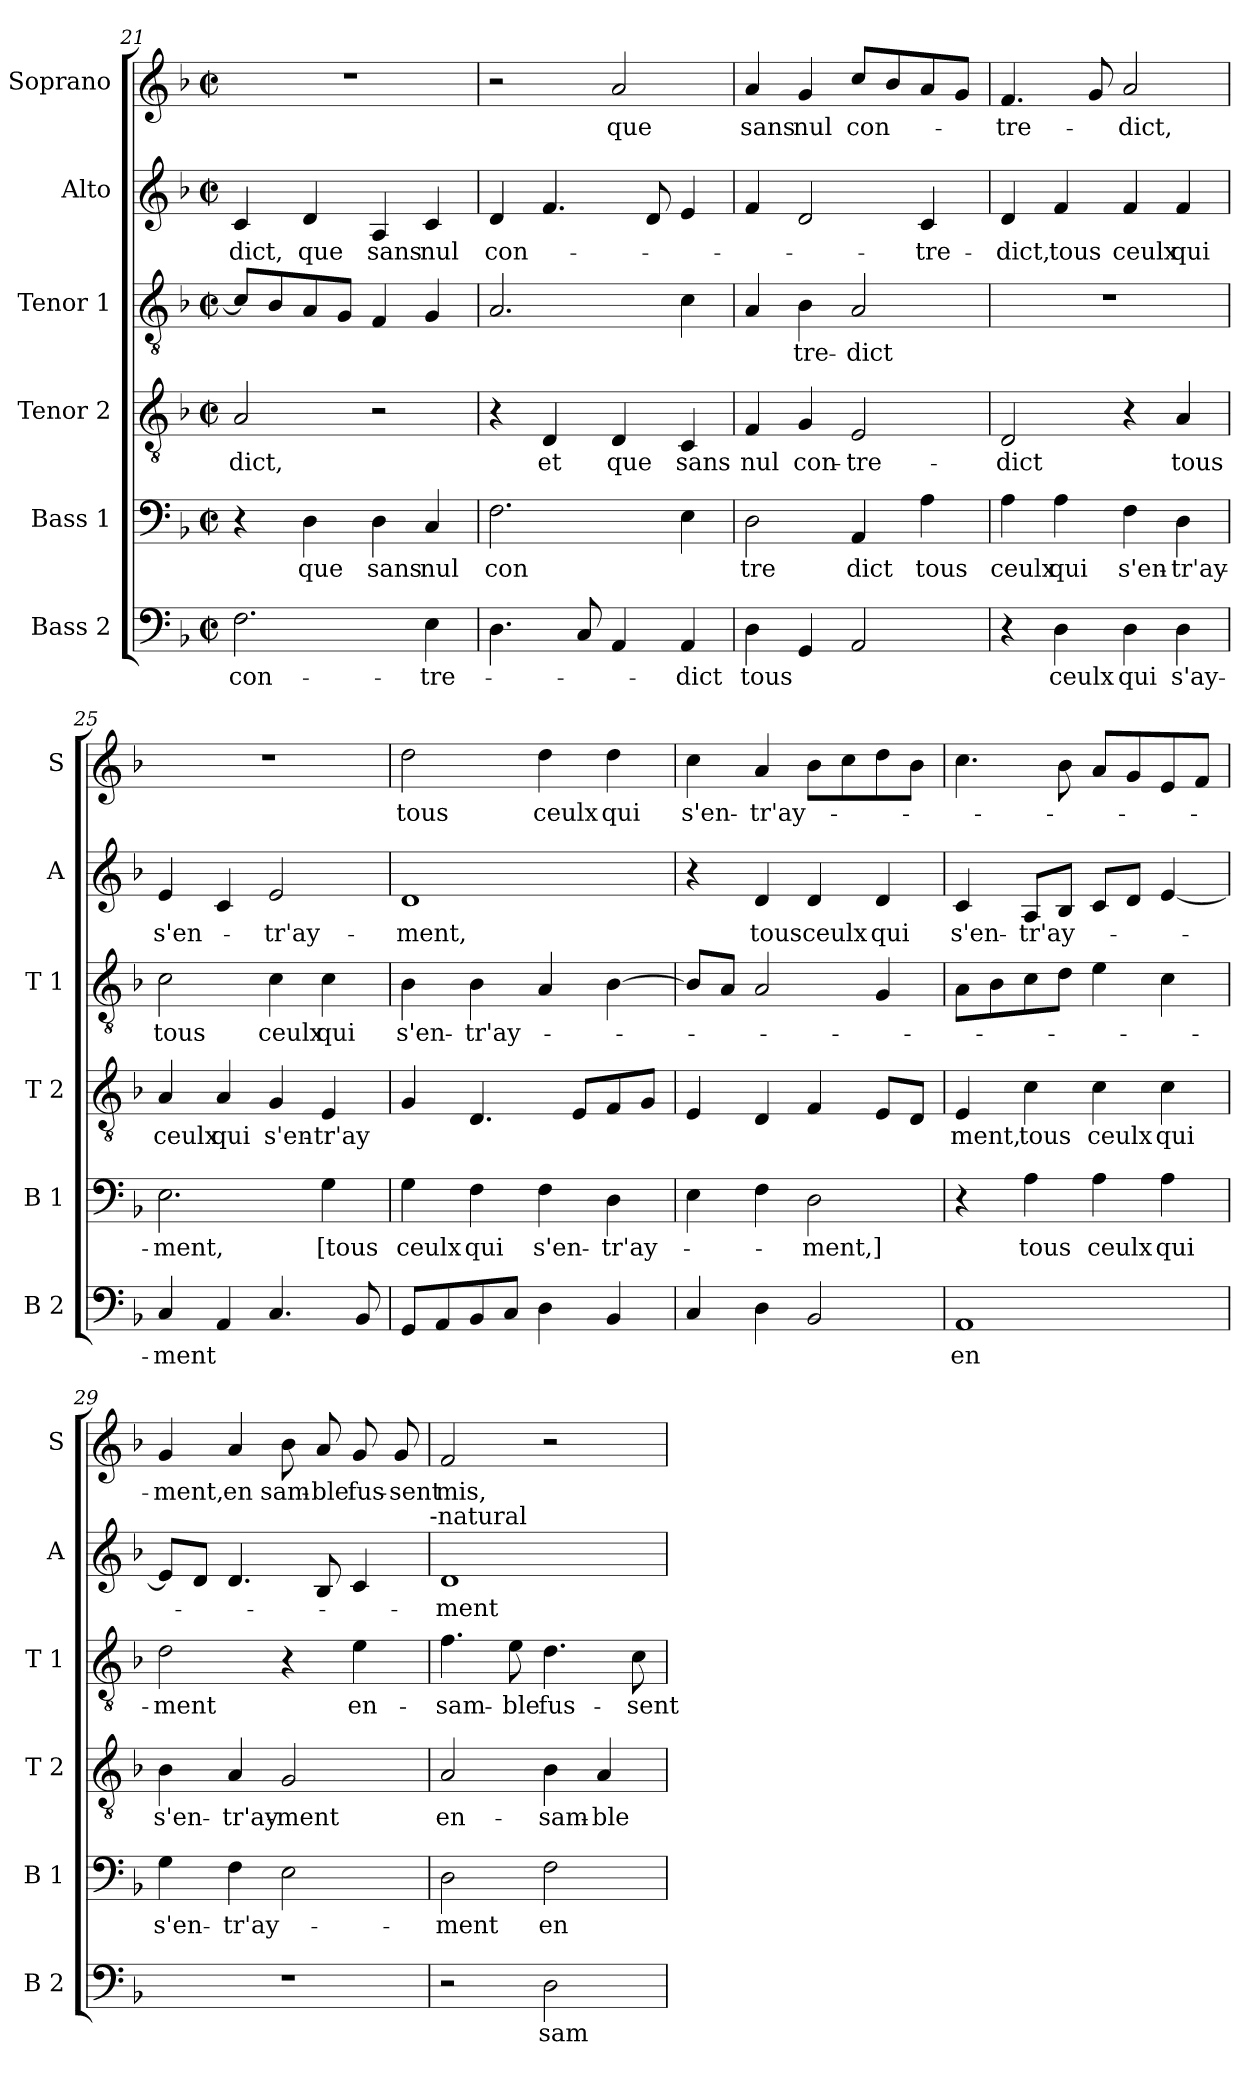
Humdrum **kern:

**kern	**text	**kern	**text	**kern	**text	**kern	**text	**kern	**text	**kern	**text
*part6	*part6	*part5	*part5	*part4	*part4	*part3	*part3	*part2	*part2	*part1	*part1
*staff6	*staff6	*staff5	*staff5	*staff4	*staff4	*staff3	*staff3	*staff2	*staff2	*staff1	*staff1
*I"Bass 2	*	*I"Bass 1	*	*I"Tenor 2	*	*I"Tenor 1	*	*I"Alto	*	*I"Soprano	*
*I'B 2	*	*I'B 1	*	*I'T 2	*	*I'T 1	*	*I'A	*	*I'S	*
*clefF4	*	*clefF4	*	*clefGv2	*	*clefGv2	*	*clefG2	*	*clefG2	*
*k[b-]	*	*k[b-]	*	*k[b-]	*	*k[b-]	*	*k[b-]	*	*k[b-]	*
*F:	*	*F:	*	*F:	*	*F:	*	*F:	*	*F:	*
*M2/2	*	*M2/2	*	*M2/2	*	*M2/2	*	*M2/2	*	*M2/2	*
*met(c|)	*	*met(c|)	*	*met(c|)	*	*met(c|)	*	*met(c|)	*	*met(c|)	*
=21	=21	=21	=21	=21	=21	=21	=21	=21	=21	=21	=21
2.F\	con-	4r	.	2A/	-dict,	8c/L]	.	4c/	-dict,	1r	.
.	.	.	.	.	.	8B-/	.	.	.	.	.
.	.	4D\	que	.	.	8A/	.	4d/	que	.	.
.	.	.	.	.	.	8G/J	.	.	.	.	.
.	.	4D\	sans	2r	.	4F/	.	4A/	sans	.	.
4E\	-tre-	4C/	nul	.	.	4G/	.	4c/	nul	.	.
=22	=22	=22	=22	=22	=22	=22	=22	=22	=22	=22	=22
4.D\	.	2.F\	con	4r	.	2.A/	.	4d/	con-	2r	.
.	.	.	.	4D/	et	.	.	4.f/	.	.	.
8C/	.	.	.	.	.	.	.	.	.	.	.
4AA/	.	.	.	4D/	que	.	.	.	.	2a/	que
.	.	.	.	.	.	.	.	8d/	.	.	.
4AA/	-dict	4E\	.	4C/	sans	4c\	.	4e/	.	.	.
=23	=23	=23	=23	=23	=23	=23	=23	=23	=23	=23	=23
4D\	tous	2D\	tre	4F/	nul	4A/	.	4f/	.	4a/	sans
4GG/	.	.	.	4G/	con-	4B-\	-tre-	2d/	.	4g/	nul
2AA/	.	4AA/	dict	2E/	-tre-	2A/	-dict	.	.	8cc/L	con-
.	.	.	.	.	.	.	.	.	.	8b-/	.
.	.	4A\	tous	.	.	.	.	4c/	-tre-	8a/	.
.	.	.	.	.	.	.	.	.	.	8g/J	.
!!LO:PB:g=z
=24	=24	=24	=24	=24	=24	=24	=24	=24	=24	=24	=24
4r	.	4A\	ceulx	2D/	-dict	1r	.	4d/	-dict,	4.f/	-tre-
4D\	ceulx	4A\	qui	.	.	.	.	4f/	tous	.	.
.	.	.	.	.	.	.	.	.	.	8g/	.
4D\	qui	4F\	s'en-	4r	.	.	.	4f/	ceulx	2a/	-dict,
4D\	s'ay-	4D\	-tr'ay-	4A/	tous	.	.	4f/	qui	.	.
=25	=25	=25	=25	=25	=25	=25	=25	=25	=25	=25	=25
4C/	-ment	2.E\	-ment,	4A/	ceulx	2c\	tous	4e/	s'en-	1r	.
4AA/	.	.	.	4A/	qui	.	.	4c/	.	.	.
4.C/	.	.	.	4G/	s'en-	4c\	ceulx	2e/	-tr'ay-	.	.
.	.	4G\	[tous	4E/	-tr'ay	4c\	qui	.	.	.	.
8BB-/	.	.	.	.	.	.	.	.	.	.	.
=26	=26	=26	=26	=26	=26	=26	=26	=26	=26	=26	=26
8GG/L	.	4G\	ceulx	4G/	.	4B-\	s'en-	1d	-ment,	2dd\	tous
8AA/	.	.	.	.	.	.	.	.	.	.	.
8BB-/	.	4F\	qui	4.D/	.	4B-\	-tr'ay-	.	.	.	.
8C/J	.	.	.	.	.	.	.	.	.	.	.
4D\	.	4F\	s'en-	.	.	4A/	.	.	.	4dd\	ceulx
.	.	.	.	8E/L	.	.	.	.	.	.	.
4BB-/	.	4D\	-tr'ay-	8F/	.	[4B-\	.	.	.	4dd\	qui
.	.	.	.	8G/J	.	.	.	.	.	.	.
=27	=27	=27	=27	=27	=27	=27	=27	=27	=27	=27	=27
4C/	.	4E\	.	4E/	.	8B-/L]	.	4r	.	4cc\	s'en-
.	.	.	.	.	.	8A/J	.	.	.	.	.
4D\	.	4F\	.	4D/	.	2A/	.	4d/	tous	4a/	-tr'ay-
2BB-/	.	2D\	-ment,]	4F/	.	.	.	4d/	ceulx	8b-\L	.
.	.	.	.	.	.	.	.	.	.	8cc\	.
.	.	.	.	8E/L	.	4G/	.	4d/	qui	8dd\	.
.	.	.	.	8D/J	.	.	.	.	.	8b-\J	.
=28	=28	=28	=28	=28	=28	=28	=28	=28	=28	=28	=28
1AA	en	4r	.	4E/	ment,	8A\L	.	4c/	s'en-	4.cc\	.
.	.	.	.	.	.	8B-\	.	.	.	.	.
.	.	4A\	tous	4c\	tous	8c\	.	8A/L	-tr'ay-	.	.
.	.	.	.	.	.	8d\J	.	8B-/J	.	8b-\	.
.	.	4A\	ceulx	4c\	ceulx	4e\	.	8c/L	.	8a/L	.
.	.	.	.	.	.	.	.	8d/J	.	8g/	.
.	.	4A\	qui	4c\	qui	4c\	.	[4e/	.	8e/	.
.	.	.	.	.	.	.	.	.	.	8f/J	.
=29	=29	=29	=29	=29	=29	=29	=29	=29	=29	=29	=29
1r	.	4G\	s'en-	4B-\	s'en-	2d\	-ment	8e/L]	.	4g/	-ment,
.	.	.	.	.	.	.	.	8d/J	.	.	.
.	.	4F\	-tr'ay-	4A/	-tr'ay-	.	.	4.d/	.	4a/	en
.	.	2E\	.	2G/	-ment	4r	.	.	.	8b-\	sam-
.	.	.	.	.	.	.	.	8B-/	.	8a/	-ble
.	.	.	.	.	.	4e\	en-	4c/	.	8g/	fus-
.	.	.	.	.	.	.	.	.	.	8g/	-sent
!	!	!	!	!	!	!	!	!LO:TX:a:t=-natural	!	!	!
!!LO:LB:g=z
=30	=30	=30	=30	=30	=30	=30	=30	=30	=30	=30	=30
2r	.	2D\	-ment	2A/	en-	4.f\	-sam-	1d	-ment	2f/	mis,
.	.	.	.	.	.	8e\	-ble	.	.	.	.
2D\	sam-	2F\	en	4B-\	-sam-	4.d\	fus-	.	.	2r	.
.	.	.	.	4A/	-ble	.	.	.	.	.	.
.	.	.	.	.	.	8c\	-sent	.	.	.	.
=	=	=	=	=	=	=	=	=	=	=	=
*-	*-	*-	*-	*-	*-	*-	*-	*-	*-	*-	*-
